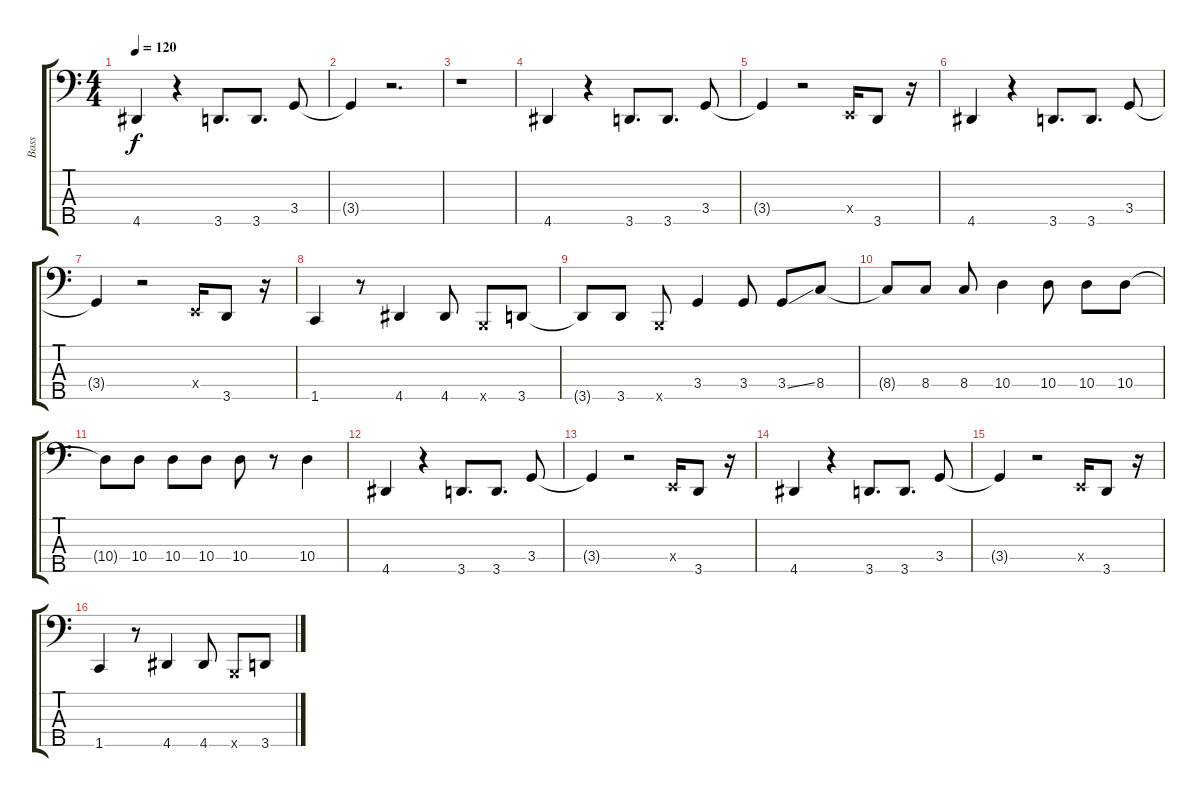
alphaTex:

\track ("Bass" "Bass") {instrument electricbassfinger}
\staff {score tabs}
\tuning (G2 D2 A1 E1 B0) {hide}
\ts (4 4)
\tempo 120
\clef f4
\ks c
4.5.4{dy f} r.4 3.5.8{d} 3.5.8{d} 3.4.8 |
3.4{t}.4 r.2{d} |
r.1 |
4.5.4 r.4 3.5.8{d} 3.5.8{d} 3.4.8 |
3.4{t}.4 r.2 0.4{x}.16 3.5.8 r.16 |
4.5.4 r.4 3.5.8{d} 3.5.8{d} 3.4.8 |
3.4{t}.4 r.2 0.4{x}.16 3.5.8 r.16 |
1.5.4 r.8 4.5.4 4.5.8 0.5{x}.8 3.5.8 |
3.5{t}.8 3.5.8 0.5{x}.8 3.4.4 3.4.8 3.4{ss}.8 8.4.8 |
8.4{t}.8 8.4.8 8.4.8 10.4.4 10.4.8 10.4.8 10.4.8 |
10.4{t}.8 10.4.8 10.4.8 10.4.8 10.4.8 r.8 10.4.4 |
4.5.4 r.4 3.5.8{d} 3.5.8{d} 3.4.8 |
3.4{t}.4 r.2 0.4{x}.16 3.5.8 r.16 |
4.5.4 r.4 3.5.8{d} 3.5.8{d} 3.4.8 |
3.4{t}.4 r.2 0.4{x}.16 3.5.8 r.16 |
1.5.4 r.8 4.5.4 4.5.8 0.5{x}.8 3.5.8
